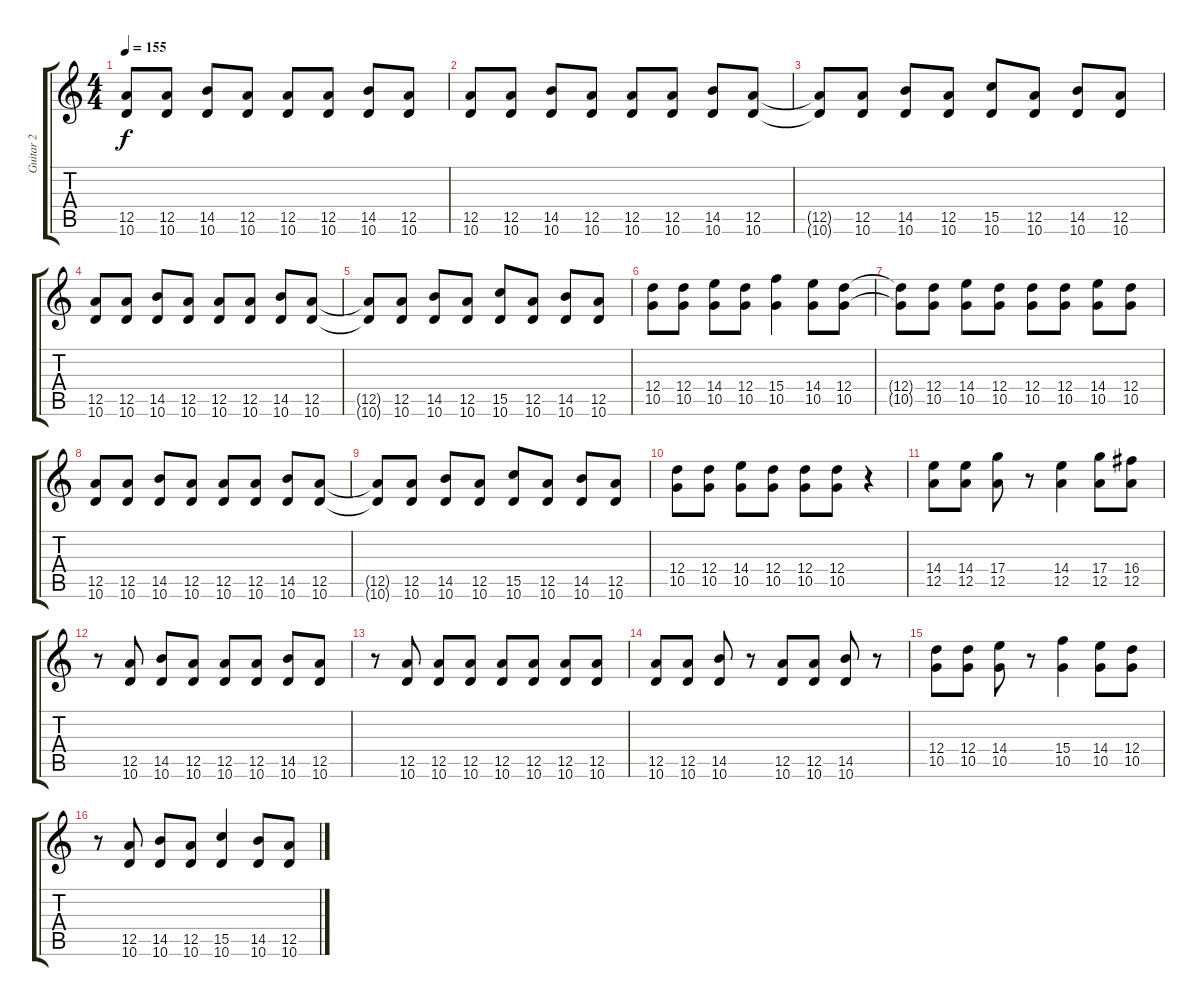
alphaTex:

\track ("Guitar 2" "Guitar 2") {instrument electricguitarmuted}
\staff {score tabs}
\tuning (E4 B3 G3 D3 A2 E2) {hide}
\ts (4 4)
\tempo 155
\clef g2
\ks c
(12.5 10.6).8{dy f} (12.5 10.6).8 (14.5 10.6).8 (12.5 10.6).8 (12.5 10.6).8 (12.5 10.6).8 (14.5 10.6).8 (12.5 10.6).8 |
(12.5 10.6).8 (12.5 10.6).8 (14.5 10.6).8 (12.5 10.6).8 (12.5 10.6).8 (12.5 10.6).8 (14.5 10.6).8 (12.5 10.6).8 |
(12.5{t} 10.6{t}).8 (12.5 10.6).8 (14.5 10.6).8 (12.5 10.6).8 (15.5 10.6).8 (12.5 10.6).8 (14.5 10.6).8 (12.5 10.6).8 |
(12.5 10.6).8 (12.5 10.6).8 (14.5 10.6).8 (12.5 10.6).8 (12.5 10.6).8 (12.5 10.6).8 (14.5 10.6).8 (12.5 10.6).8 |
(12.5{t} 10.6{t}).8 (12.5 10.6).8 (14.5 10.6).8 (12.5 10.6).8 (15.5 10.6).8 (12.5 10.6).8 (14.5 10.6).8 (12.5 10.6).8 |
(12.4 10.5).8 (12.4 10.5).8 (14.4 10.5).8 (12.4 10.5).8 (15.4 10.5).4 (14.4 10.5).8 (12.4 10.5).8 |
(12.4{t} 10.5{t}).8 (12.4 10.5).8 (14.4 10.5).8 (12.4 10.5).8 (12.4 10.5).8 (12.4 10.5).8 (14.4 10.5).8 (12.4 10.5).8 |
(12.5 10.6).8 (12.5 10.6).8 (14.5 10.6).8 (12.5 10.6).8 (12.5 10.6).8 (12.5 10.6).8 (14.5 10.6).8 (12.5 10.6).8 |
(12.5{t} 10.6{t}).8 (12.5 10.6).8 (14.5 10.6).8 (12.5 10.6).8 (15.5 10.6).8 (12.5 10.6).8 (14.5 10.6).8 (12.5 10.6).8 |
(12.4 10.5).8 (12.4 10.5).8 (14.4 10.5).8 (12.4 10.5).8 (12.4 10.5).8 (12.4 10.5).8 r.4 |
(14.4 12.5).8 (14.4 12.5).8 (17.4 12.5).8 r.8 (14.4 12.5).4 (17.4 12.5).8 (16.4 12.5).8 |
r.8 (12.5 10.6).8 (14.5 10.6).8 (12.5 10.6).8 (12.5 10.6).8 (12.5 10.6).8 (14.5 10.6).8 (12.5 10.6).8 |
r.8 (12.5 10.6).8 (12.5 10.6).8 (12.5 10.6).8 (12.5 10.6).8 (12.5 10.6).8 (12.5 10.6).8 (12.5 10.6).8 |
(12.5 10.6).8 (12.5 10.6).8 (14.5 10.6).8 r.8 (12.5 10.6).8 (12.5 10.6).8 (14.5 10.6).8 r.8 |
(12.4 10.5).8 (12.4 10.5).8 (14.4 10.5).8 r.8 (15.4 10.5).4 (14.4 10.5).8 (12.4 10.5).8 |
r.8 (12.5 10.6).8 (14.5 10.6).8 (12.5 10.6).8 (15.5 10.6).4 (14.5 10.6).8 (12.5 10.6).8
